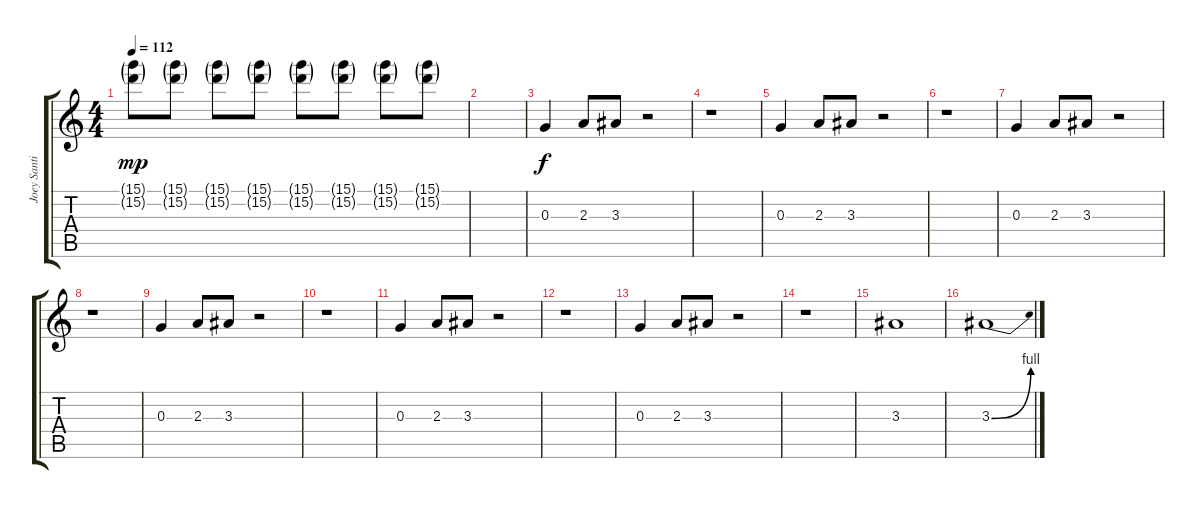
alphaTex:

\track ("Joey Santiago" "Joey Santi") {instrument electricguitarjazz}
\staff {score tabs}
\tuning (E4 B3 G3 D3 A2 E2) {hide}
\ts (4 4)
\tempo 112
\clef g2
\ks c
(15.1{g} 15.2{g}).8{dy mp} (15.1{g} 15.2{g}).8 (15.1{g} 15.2{g}).8 (15.1{g} 15.2{g}).8 (15.1{g} 15.2{g}).8 (15.1{g} 15.2{g}).8 (15.1{g} 15.2{g}).8 (15.1{g} 15.2{g}).8 |
|
0.3.4{dy f} 2.3.8 3.3.8 r.2 |
r.1 |
0.3.4 2.3.8 3.3.8 r.2 |
r.1 |
\section ("" "")
0.3.4 2.3.8 3.3.8 r.2 |
r.1 |
0.3.4 2.3.8 3.3.8 r.2 |
r.1 |
0.3.4 2.3.8 3.3.8 r.2 |
r.1 |
0.3.4 2.3.8 3.3.8 r.2 |
r.1 |
3.3.1 |
3.3{be (bend 0 0 60 4)}.1
